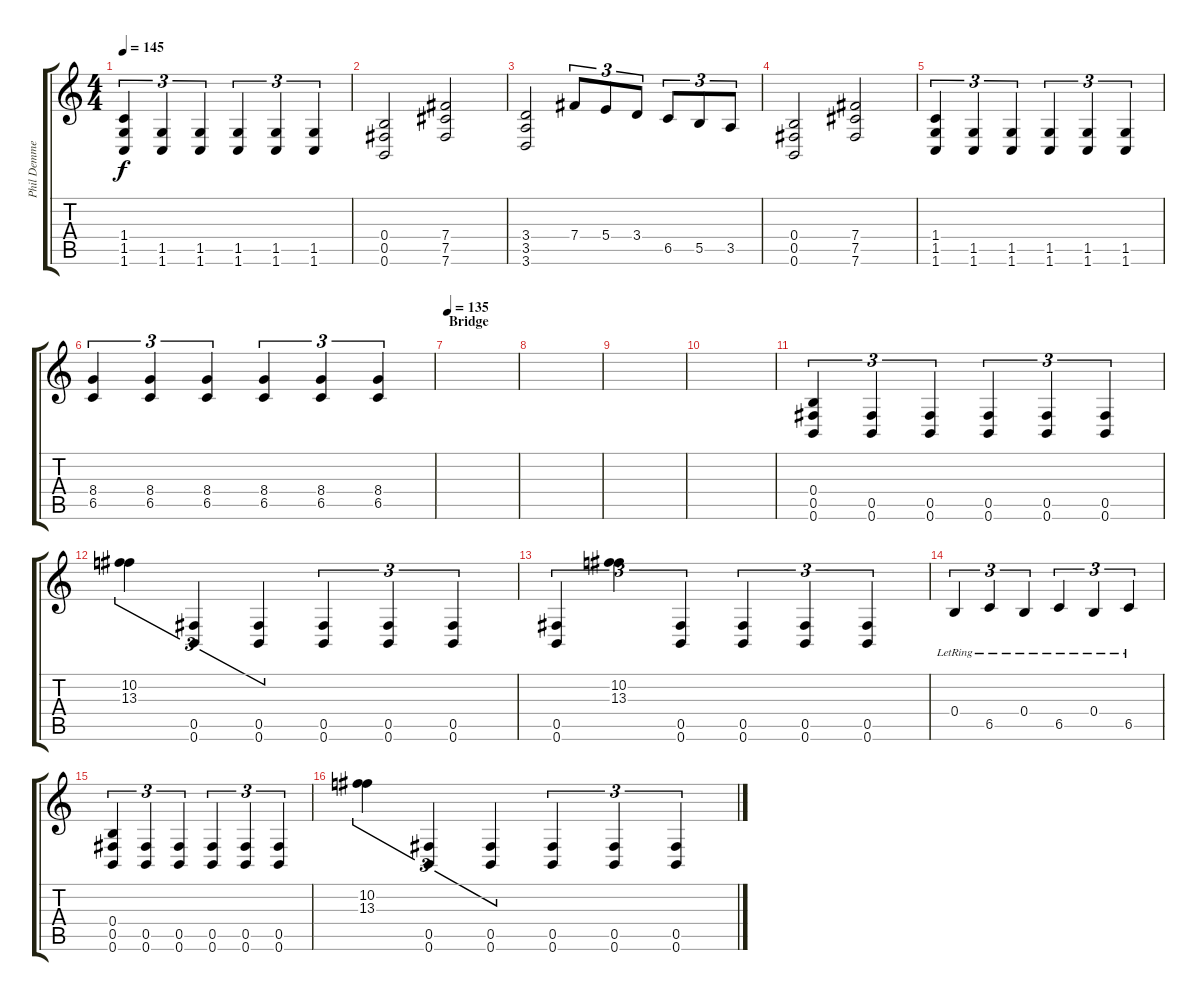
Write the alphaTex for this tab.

\track ("Phil Demmel" "Phil Demme") {instrument distortionguitar}
\staff {score tabs}
\tuning (Db4 Ab3 E3 B2 Gb2 B1) {hide}
\ts (4 4)
\tempo 145
\clef g2
\ks c
(1.4 1.5 1.6).4{tu (3 2) dy f} (1.5 1.6).4{tu (3 2)} (1.5 1.6).4{tu (3 2)} (1.5 1.6).4{tu (3 2)} (1.5 1.6).4{tu (3 2)} (1.5 1.6).4{tu (3 2)} |
(0.4 0.5 0.6).2 (7.4 7.5 7.6).2 |
(3.4 3.5 3.6).2 7.4.8{tu (3 2)} 5.4.8{tu (3 2)} 3.4.8{tu (3 2)} 6.5.8{tu (3 2)} 5.5.8{tu (3 2)} 3.5.8{tu (3 2)} |
(0.4 0.5 0.6).2 (7.4 7.5 7.6).2 |
(1.4 1.5 1.6).4{tu (3 2)} (1.5 1.6).4{tu (3 2)} (1.5 1.6).4{tu (3 2)} (1.5 1.6).4{tu (3 2)} (1.5 1.6).4{tu (3 2)} (1.5 1.6).4{tu (3 2)} |
(8.4 6.5).4{tu (3 2)} (8.4 6.5).4{tu (3 2)} (8.4 6.5).4{tu (3 2)} (8.4 6.5).4{tu (3 2)} (8.4 6.5).4{tu (3 2)} (8.4 6.5).4{tu (3 2)} |
\section ("" "Bridge")
\tempo 135
|
|
|
|
(0.4 0.5 0.6).4{tu (3 2)} (0.5 0.6).4{tu (3 2)} (0.5 0.6).4{tu (3 2)} (0.5 0.6).4{tu (3 2)} (0.5 0.6).4{tu (3 2)} (0.5 0.6).4{tu (3 2)} |
(10.2 13.3).4{tu (3 2)} (0.5 0.6).4{tu (3 2)} (0.5 0.6).4{tu (3 2)} (0.5 0.6).4{tu (3 2)} (0.5 0.6).4{tu (3 2)} (0.5 0.6).4{tu (3 2)} |
(0.5 0.6).4{tu (3 2)} (10.2 13.3).4{tu (3 2)} (0.5 0.6).4{tu (3 2)} (0.5 0.6).4{tu (3 2)} (0.5 0.6).4{tu (3 2)} (0.5 0.6).4{tu (3 2)} |
0.4{lr}.4{tu (3 2)} 6.5{lr}.4{tu (3 2)} 0.4{lr}.4{tu (3 2)} 6.5{lr}.4{tu (3 2)} 0.4{lr}.4{tu (3 2)} 6.5{lr}.4{tu (3 2)} |
(0.4 0.5 0.6).4{tu (3 2)} (0.5 0.6).4{tu (3 2)} (0.5 0.6).4{tu (3 2)} (0.5 0.6).4{tu (3 2)} (0.5 0.6).4{tu (3 2)} (0.5 0.6).4{tu (3 2)} |
(10.2 13.3).4{tu (3 2)} (0.5 0.6).4{tu (3 2)} (0.5 0.6).4{tu (3 2)} (0.5 0.6).4{tu (3 2)} (0.5 0.6).4{tu (3 2)} (0.5 0.6).4{tu (3 2)}
